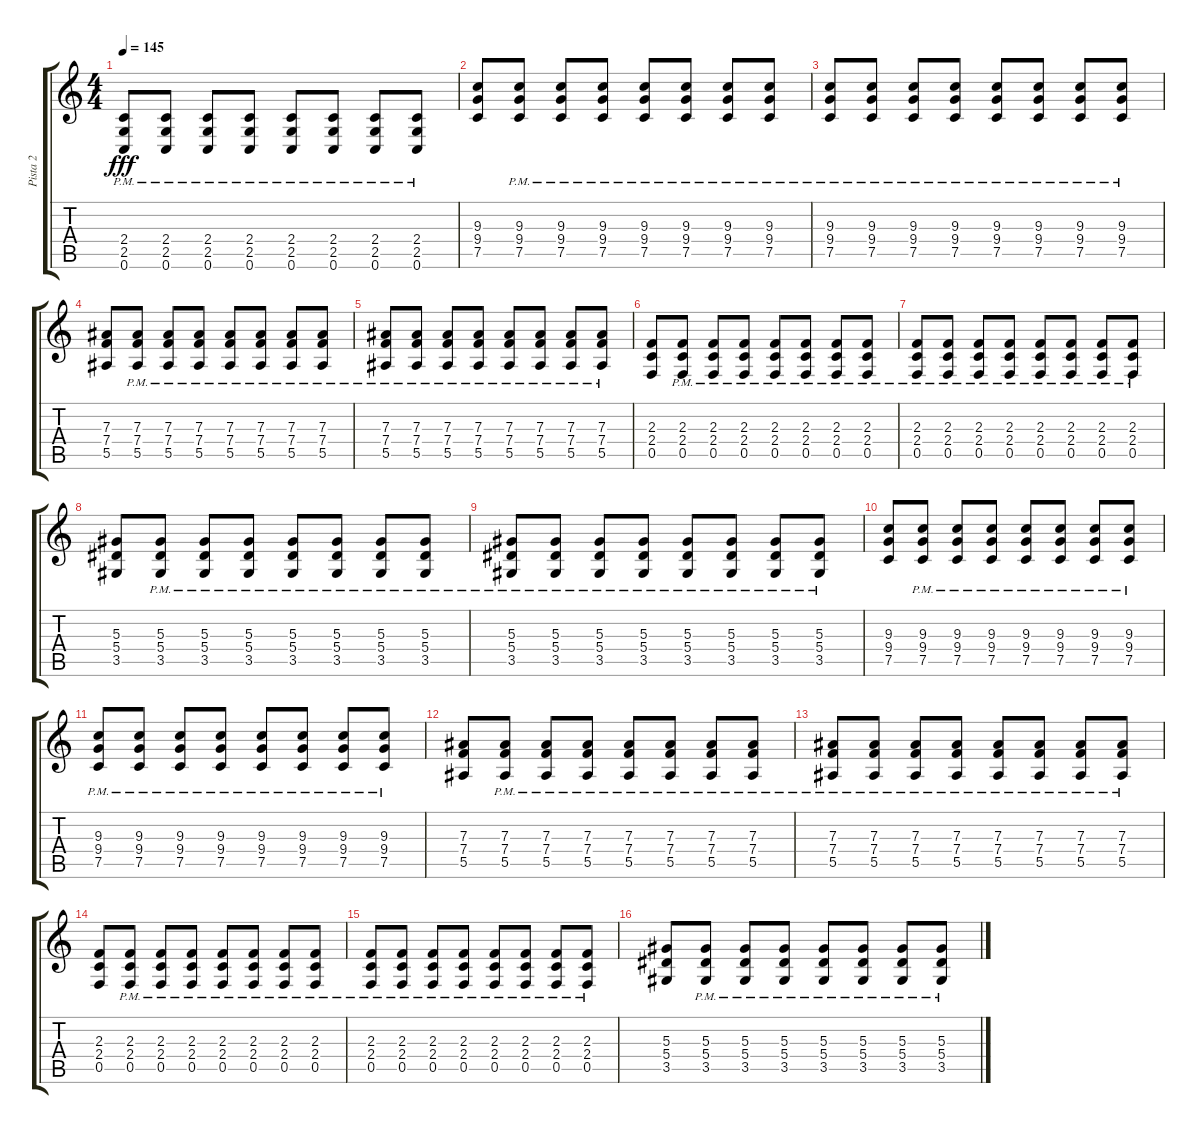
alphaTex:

\track ("Pista 2" "Pista 2") {instrument distortionguitar}
\staff {score tabs}
\tuning (C4 G3 Eb3 Bb2 F2 C2) {hide}
\ts (4 4)
\tempo 145
\clef g2
\ks c
(2.4{pm} 2.5{pm} 0.6{pm}).8{dy fff} (2.4{pm} 2.5{pm} 0.6{pm}).8 (2.4{pm} 2.5{pm} 0.6{pm}).8 (2.4{pm} 2.5{pm} 0.6{pm}).8 (2.4{pm} 2.5{pm} 0.6{pm}).8 (2.4{pm} 2.5{pm} 0.6{pm}).8 (2.4{pm} 2.5{pm} 0.6{pm}).8 (2.4{pm} 2.5{pm} 0.6{pm}).8 |
(9.3 9.4 7.5).8 (9.3{pm} 9.4{pm} 7.5{pm}).8 (9.3{pm} 9.4{pm} 7.5{pm}).8 (9.3{pm} 9.4{pm} 7.5{pm}).8 (9.3{pm} 9.4{pm} 7.5{pm}).8 (9.3{pm} 9.4{pm} 7.5{pm}).8 (9.3{pm} 9.4{pm} 7.5{pm}).8 (9.3{pm} 9.4{pm} 7.5{pm}).8 |
(9.3{pm} 9.4{pm} 7.5{pm}).8 (9.3{pm} 9.4{pm} 7.5{pm}).8 (9.3{pm} 9.4{pm} 7.5{pm}).8 (9.3{pm} 9.4{pm} 7.5{pm}).8 (9.3{pm} 9.4{pm} 7.5{pm}).8 (9.3{pm} 9.4{pm} 7.5{pm}).8 (9.3{pm} 9.4{pm} 7.5{pm}).8 (9.3{pm} 9.4{pm} 7.5{pm}).8 |
(7.3 7.4 5.5).8 (7.3{pm} 7.4{pm} 5.5{pm}).8 (7.3{pm} 7.4{pm} 5.5{pm}).8 (7.3{pm} 7.4{pm} 5.5{pm}).8 (7.3{pm} 7.4{pm} 5.5{pm}).8 (7.3{pm} 7.4{pm} 5.5{pm}).8 (7.3{pm} 7.4{pm} 5.5{pm}).8 (7.3{pm} 7.4{pm} 5.5{pm}).8 |
(7.3{pm} 7.4{pm} 5.5{pm}).8 (7.3{pm} 7.4{pm} 5.5{pm}).8 (7.3{pm} 7.4{pm} 5.5{pm}).8 (7.3{pm} 7.4{pm} 5.5{pm}).8 (7.3{pm} 7.4{pm} 5.5{pm}).8 (7.3{pm} 7.4{pm} 5.5{pm}).8 (7.3{pm} 7.4{pm} 5.5{pm}).8 (7.3{pm} 7.4{pm} 5.5{pm}).8 |
(2.3 2.4 0.5).8 (2.3{pm} 2.4{pm} 0.5{pm}).8 (2.3{pm} 2.4{pm} 0.5{pm}).8 (2.3{pm} 2.4{pm} 0.5{pm}).8 (2.3{pm} 2.4{pm} 0.5{pm}).8 (2.3{pm} 2.4{pm} 0.5{pm}).8 (2.3{pm} 2.4{pm} 0.5{pm}).8 (2.3{pm} 2.4{pm} 0.5{pm}).8 |
(2.3{pm} 2.4{pm} 0.5{pm}).8 (2.3{pm} 2.4{pm} 0.5{pm}).8 (2.3{pm} 2.4{pm} 0.5{pm}).8 (2.3{pm} 2.4{pm} 0.5{pm}).8 (2.3{pm} 2.4{pm} 0.5{pm}).8 (2.3{pm} 2.4{pm} 0.5{pm}).8 (2.3{pm} 2.4{pm} 0.5{pm}).8 (2.3{pm} 2.4{pm} 0.5{pm}).8 |
(5.3 5.4 3.5).8 (5.3{pm} 5.4{pm} 3.5{pm}).8 (5.3{pm} 5.4{pm} 3.5{pm}).8 (5.3{pm} 5.4{pm} 3.5{pm}).8 (5.3{pm} 5.4{pm} 3.5{pm}).8 (5.3{pm} 5.4{pm} 3.5{pm}).8 (5.3{pm} 5.4{pm} 3.5{pm}).8 (5.3{pm} 5.4{pm} 3.5{pm}).8 |
(5.3{pm} 5.4{pm} 3.5{pm}).8 (5.3{pm} 5.4{pm} 3.5{pm}).8 (5.3{pm} 5.4{pm} 3.5{pm}).8 (5.3{pm} 5.4{pm} 3.5{pm}).8 (5.3{pm} 5.4{pm} 3.5{pm}).8 (5.3{pm} 5.4{pm} 3.5{pm}).8 (5.3{pm} 5.4{pm} 3.5{pm}).8 (5.3{pm} 5.4{pm} 3.5{pm}).8 |
(9.3 9.4 7.5).8 (9.3{pm} 9.4{pm} 7.5{pm}).8 (9.3{pm} 9.4{pm} 7.5{pm}).8 (9.3{pm} 9.4{pm} 7.5{pm}).8 (9.3{pm} 9.4{pm} 7.5{pm}).8 (9.3{pm} 9.4{pm} 7.5{pm}).8 (9.3{pm} 9.4{pm} 7.5{pm}).8 (9.3{pm} 9.4{pm} 7.5{pm}).8 |
(9.3{pm} 9.4{pm} 7.5{pm}).8 (9.3{pm} 9.4{pm} 7.5{pm}).8 (9.3{pm} 9.4{pm} 7.5{pm}).8 (9.3{pm} 9.4{pm} 7.5{pm}).8 (9.3{pm} 9.4{pm} 7.5{pm}).8 (9.3{pm} 9.4{pm} 7.5{pm}).8 (9.3{pm} 9.4{pm} 7.5{pm}).8 (9.3{pm} 9.4{pm} 7.5{pm}).8 |
(7.3 7.4 5.5).8 (7.3{pm} 7.4{pm} 5.5{pm}).8 (7.3{pm} 7.4{pm} 5.5{pm}).8 (7.3{pm} 7.4{pm} 5.5{pm}).8 (7.3{pm} 7.4{pm} 5.5{pm}).8 (7.3{pm} 7.4{pm} 5.5{pm}).8 (7.3{pm} 7.4{pm} 5.5{pm}).8 (7.3{pm} 7.4{pm} 5.5{pm}).8 |
(7.3{pm} 7.4{pm} 5.5{pm}).8 (7.3{pm} 7.4{pm} 5.5{pm}).8 (7.3{pm} 7.4{pm} 5.5{pm}).8 (7.3{pm} 7.4{pm} 5.5{pm}).8 (7.3{pm} 7.4{pm} 5.5{pm}).8 (7.3{pm} 7.4{pm} 5.5{pm}).8 (7.3{pm} 7.4{pm} 5.5{pm}).8 (7.3{pm} 7.4{pm} 5.5{pm}).8 |
(2.3 2.4 0.5).8 (2.3{pm} 2.4{pm} 0.5{pm}).8 (2.3{pm} 2.4{pm} 0.5{pm}).8 (2.3{pm} 2.4{pm} 0.5{pm}).8 (2.3{pm} 2.4{pm} 0.5{pm}).8 (2.3{pm} 2.4{pm} 0.5{pm}).8 (2.3{pm} 2.4{pm} 0.5{pm}).8 (2.3{pm} 2.4{pm} 0.5{pm}).8 |
(2.3{pm} 2.4{pm} 0.5{pm}).8 (2.3{pm} 2.4{pm} 0.5{pm}).8 (2.3{pm} 2.4{pm} 0.5{pm}).8 (2.3{pm} 2.4{pm} 0.5{pm}).8 (2.3{pm} 2.4{pm} 0.5{pm}).8 (2.3{pm} 2.4{pm} 0.5{pm}).8 (2.3{pm} 2.4{pm} 0.5{pm}).8 (2.3{pm} 2.4{pm} 0.5{pm}).8 |
(5.3 5.4 3.5).8 (5.3{pm} 5.4{pm} 3.5{pm}).8 (5.3{pm} 5.4{pm} 3.5{pm}).8 (5.3{pm} 5.4{pm} 3.5{pm}).8 (5.3{pm} 5.4{pm} 3.5{pm}).8 (5.3{pm} 5.4{pm} 3.5{pm}).8 (5.3{pm} 5.4{pm} 3.5{pm}).8 (5.3{pm} 5.4{pm} 3.5{pm}).8
